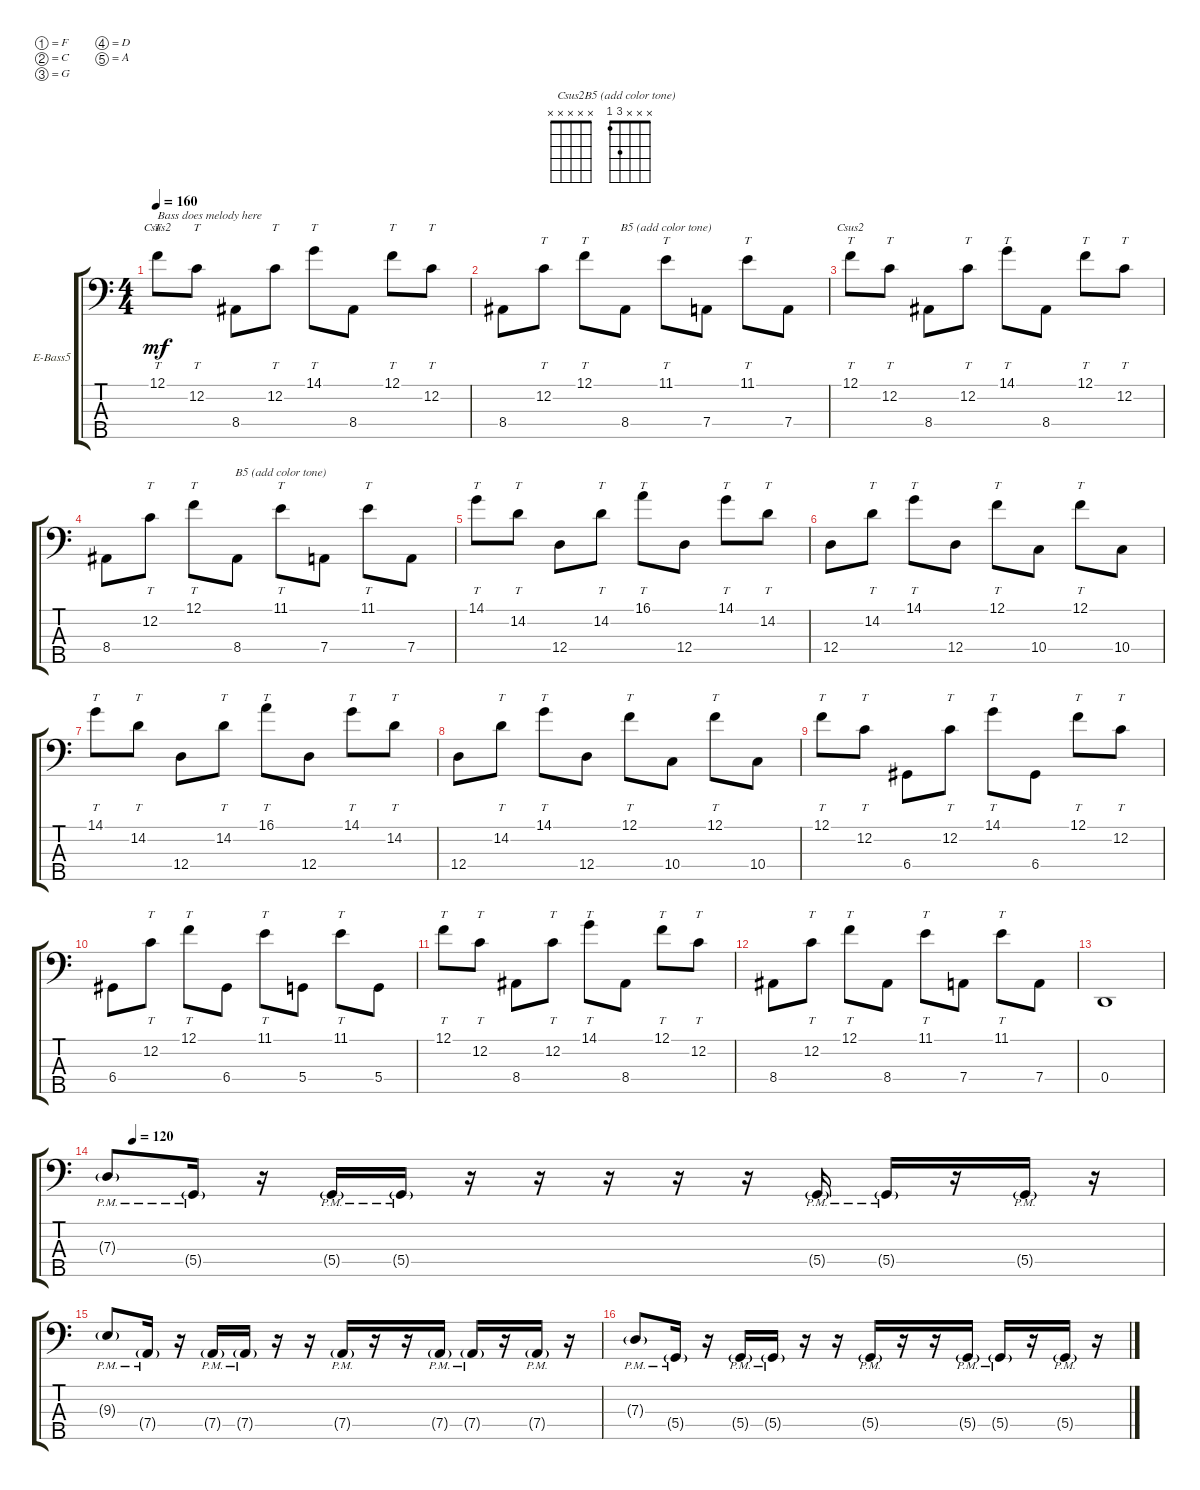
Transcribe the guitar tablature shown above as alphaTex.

\defaultSystemsLayout 4
\bracketExtendMode groupsimilarinstruments
\firstSystemTrackNameOrientation horizontal
\otherSystemsTrackNameOrientation horizontal
\track ("Electric Bass" "E-Bass5") {instrument electricbassfinger}
\staff {score tabs}
\tuning (F2 C2 G1 D1 A0)
\chord ("Csus2" 0 0 3 x x)
\chord ("B5 (add color tone)" x x x 3 1)
\chord ("Csus2" x x x x x)
\ts (4 4)
\tempo 160
\clef f4
\ks c
12.1.8{tt ch "Csus2" txt "Bass does melody here" dy mf} 12.2.8{tt} 8.4.8 12.2.8{tt} 14.1.8{tt} 8.4.8 12.1.8{tt} 12.2.8{tt} |
8.4.8 12.2.8{tt} 12.1.8{tt} 8.4.8 11.1.8{tt ch "B5 (add color tone)"} 7.4.8 11.1.8{tt} 7.4.8 |
12.1.8{tt ch "Csus2"} 12.2.8{tt} 8.4.8 12.2.8{tt} 14.1.8{tt} 8.4.8 12.1.8{tt} 12.2.8{tt} |
8.4.8 12.2.8{tt} 12.1.8{tt} 8.4.8 11.1.8{tt ch "B5 (add color tone)"} 7.4.8 11.1.8{tt} 7.4.8 |
14.1.8{tt} 14.2.8{tt} 12.4.8 14.2.8{tt} 16.1.8{tt} 12.4.8 14.1.8{tt} 14.2.8{tt} |
12.4.8 14.2.8{tt} 14.1.8{tt} 12.4.8 12.1.8{tt} 10.4.8 12.1.8{tt} 10.4.8 |
14.1.8{tt} 14.2.8{tt} 12.4.8 14.2.8{tt} 16.1.8{tt} 12.4.8 14.1.8{tt} 14.2.8{tt} |
12.4.8 14.2.8{tt} 14.1.8{tt} 12.4.8 12.1.8{tt} 10.4.8 12.1.8{tt} 10.4.8 |
12.1.8{tt} 12.2.8{tt} 6.4.8 12.2.8{tt} 14.1.8{tt} 6.4.8 12.1.8{tt} 12.2.8{tt} |
6.4.8 12.2.8{tt} 12.1.8{tt} 6.4.8 11.1.8{tt} 5.4.8 11.1.8{tt} 5.4.8 |
12.1.8{tt} 12.2.8{tt} 8.4.8 12.2.8{tt} 14.1.8{tt} 8.4.8 12.1.8{tt} 12.2.8{tt} |
8.4.8 12.2.8{tt} 12.1.8{tt} 8.4.8 11.1.8{tt} 7.4.8 11.1.8{tt} 7.4.8 |
0.4.1 |
\tempo (120 0.025)
7.3{g pm}.8 5.4{g pm}.16 r.16 5.4{g pm}.16 5.4{g pm}.16 r.16 r.16 r.16 r.16 r.16 5.4{g pm}.16 5.4{g pm}.16 r.16 5.4{g pm}.16 r.16 |
9.3{g pm}.8 7.4{g pm}.16 r.16 7.4{g pm}.16 7.4{g pm}.16 r.16 r.16 7.4{g pm}.16 r.16 r.16 7.4{g pm}.16 7.4{g pm}.16 r.16 7.4{g pm}.16 r.16 |
7.3{g pm}.8 5.4{g pm}.16 r.16 5.4{g pm}.16 5.4{g pm}.16 r.16 r.16 5.4{g pm}.16 r.16 r.16 5.4{g pm}.16 5.4{g pm}.16 r.16 5.4{g pm}.16 r.16
